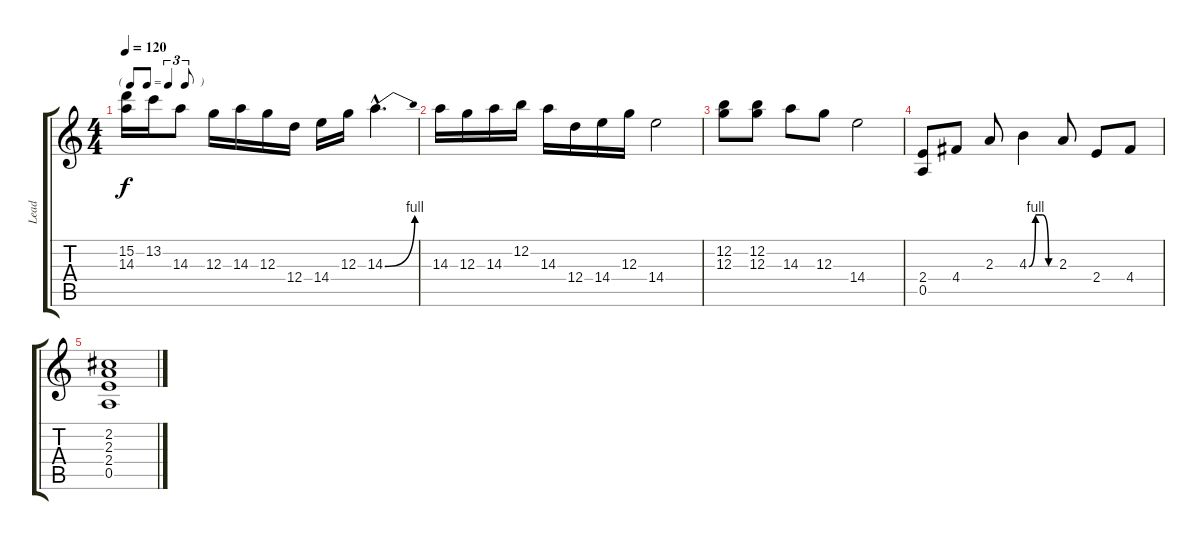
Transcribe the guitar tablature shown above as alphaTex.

\track ("Lead" "Lead") {instrument overdrivenguitar}
\staff {score tabs}
\tuning (E4 B3 G3 D3 A2 E2) {hide}
\ts (4 4)
\tf triplet8th
\tempo 120
\clef g2
\ks c
(15.2 14.3{t}).16{dy f} 13.2.16 14.3.8 12.3.16 14.3.16 12.3.16 12.4.16 14.4.16 12.3.16 14.3{be (bend 0 0 60 4) hac}.4{d} |
14.3.16 12.3.16 14.3.16 12.2.16 14.3.16 12.4.16 14.4.16 12.3.16 14.4.2 |
(12.2 12.3).8 (12.2 12.3).8 14.3.8 12.3.8 14.4.2 |
(2.4 0.5).8 4.4.8 2.3.8 4.3{be (custom 0 0 15 4 30 4 45 0 60 0)}.4 2.3.8 2.4.8 4.4.8 |
(2.2 2.3 2.4 0.5).1
